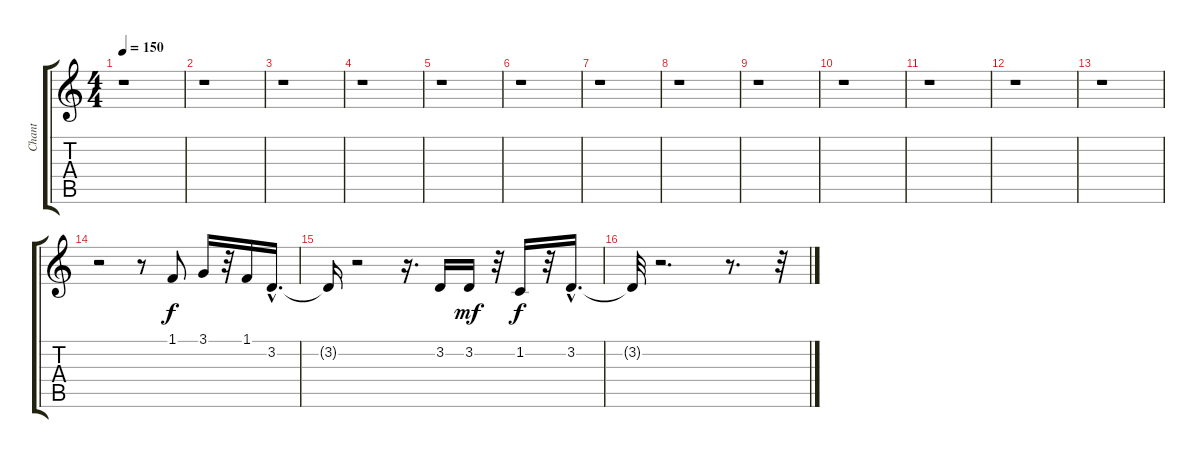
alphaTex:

\track ("Chant" "Chant") {instrument harmonica}
\staff {score tabs}
\tuning (E4 B3 G3 D3 A2 E2) {hide}
\ts (4 4)
\tempo 150
\clef g2
\ks c
r.1{dy f instrument harmonica} |
r.1 |
r.1 |
r.1 |
r.1 |
r.1 |
r.1 |
r.1 |
r.1 |
r.1 |
r.1 |
r.1 |
r.1 |
r.2 r.8 1.1.8 3.1.16 r.32 1.1.16 3.2{hac}.16{d} |
3.2{t}.16 r.2 r.16{d} 3.2.16 3.2.16{dy mf} r.32 1.2.16{dy f} r.32 3.2{hac}.16{d} |
3.2{t}.32 r.2{d} r.8{d} r.32
